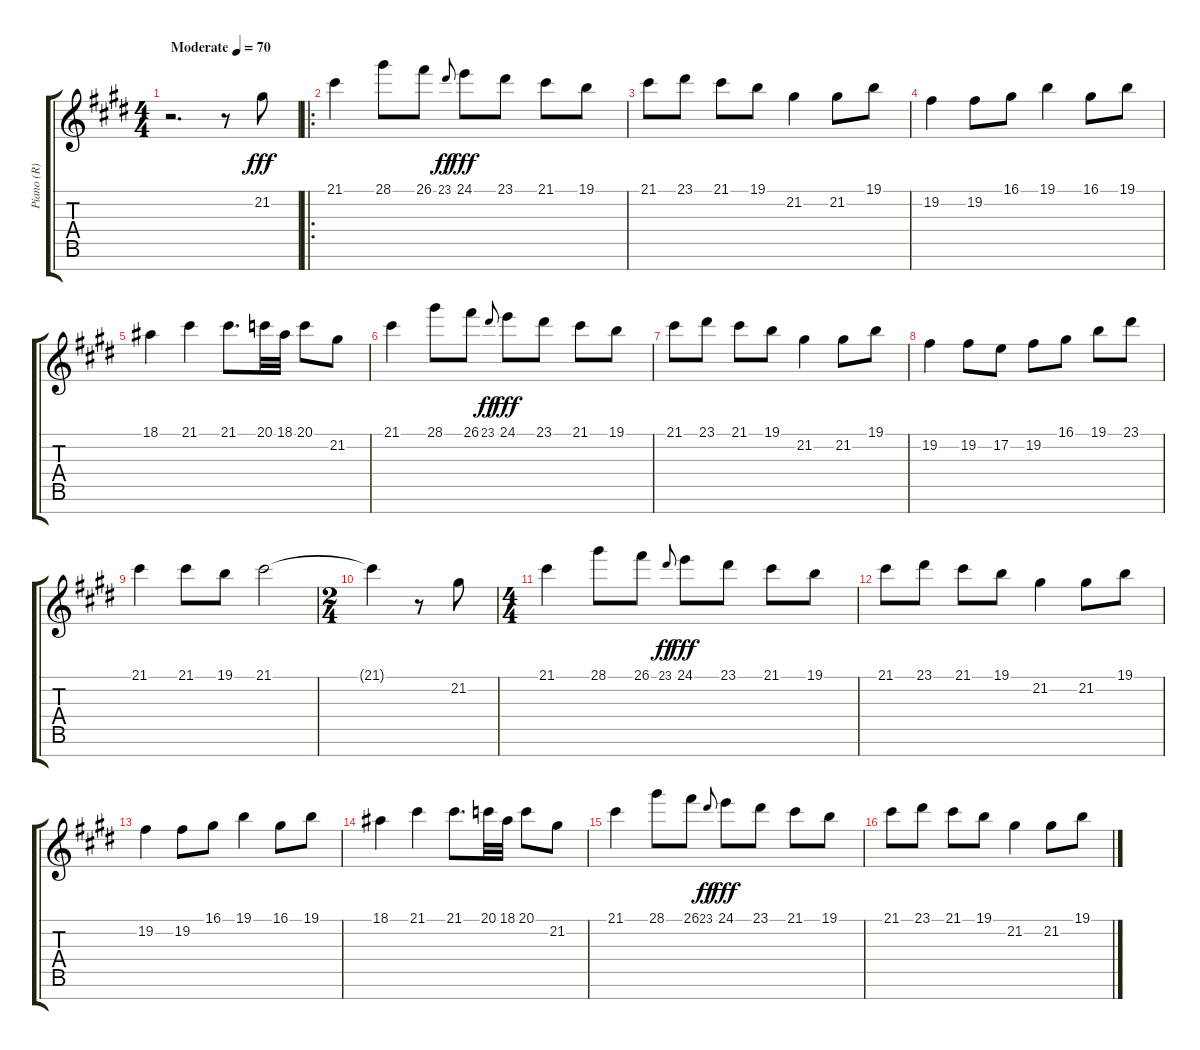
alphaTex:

\track ("Piano (R)" "Piano (R)") {instrument acousticgrandpiano}
\staff {score tabs}
\tuning (E4 B3 G3 D3 A2 E2 B1) {hide}
\ts (4 4)
\tempo (70 "Moderate")
\clef g2
\ks e
r.2{d dy fff instrument acousticgrandpiano} r.8 21.2.8 |
\ro
21.1.4 28.1.8 26.1.8 23.1.8{gr onbeat dy ff} 24.1.8{dy fff} 23.1.8 21.1.8 19.1.8 |
21.1.8 23.1.8 21.1.8 19.1.8 21.2.4 21.2.8 19.1.8 |
19.2.4 19.2.8 16.1.8 19.1.4 16.1.8 19.1.8 |
18.1.4 21.1.4 21.1.8{d} 20.1.32 18.1.32 20.1.8 21.2.8 |
21.1.4 28.1.8 26.1.8 23.1.8{gr onbeat dy ff} 24.1.8{dy fff} 23.1.8 21.1.8 19.1.8 |
21.1.8 23.1.8 21.1.8 19.1.8 21.2.4 21.2.8 19.1.8 |
19.2.4 19.2.8 17.2.8 19.2.8 16.1.8 19.1.8 23.1.8 |
21.1.4 21.1.8 19.1.8 21.1.2 |
\ts (2 4)
21.1{t}.4 r.8 21.2.8 |
\ts (4 4)
21.1.4 28.1.8 26.1.8 23.1.8{gr onbeat dy ff} 24.1.8{dy fff} 23.1.8 21.1.8 19.1.8 |
21.1.8 23.1.8 21.1.8 19.1.8 21.2.4 21.2.8 19.1.8 |
19.2.4 19.2.8 16.1.8 19.1.4 16.1.8 19.1.8 |
18.1.4 21.1.4 21.1.8{d} 20.1.32 18.1.32 20.1.8 21.2.8 |
21.1.4 28.1.8 26.1.8 23.1.8{gr onbeat dy ff} 24.1.8{dy fff} 23.1.8 21.1.8 19.1.8 |
21.1.8 23.1.8 21.1.8 19.1.8 21.2.4 21.2.8 19.1.8
